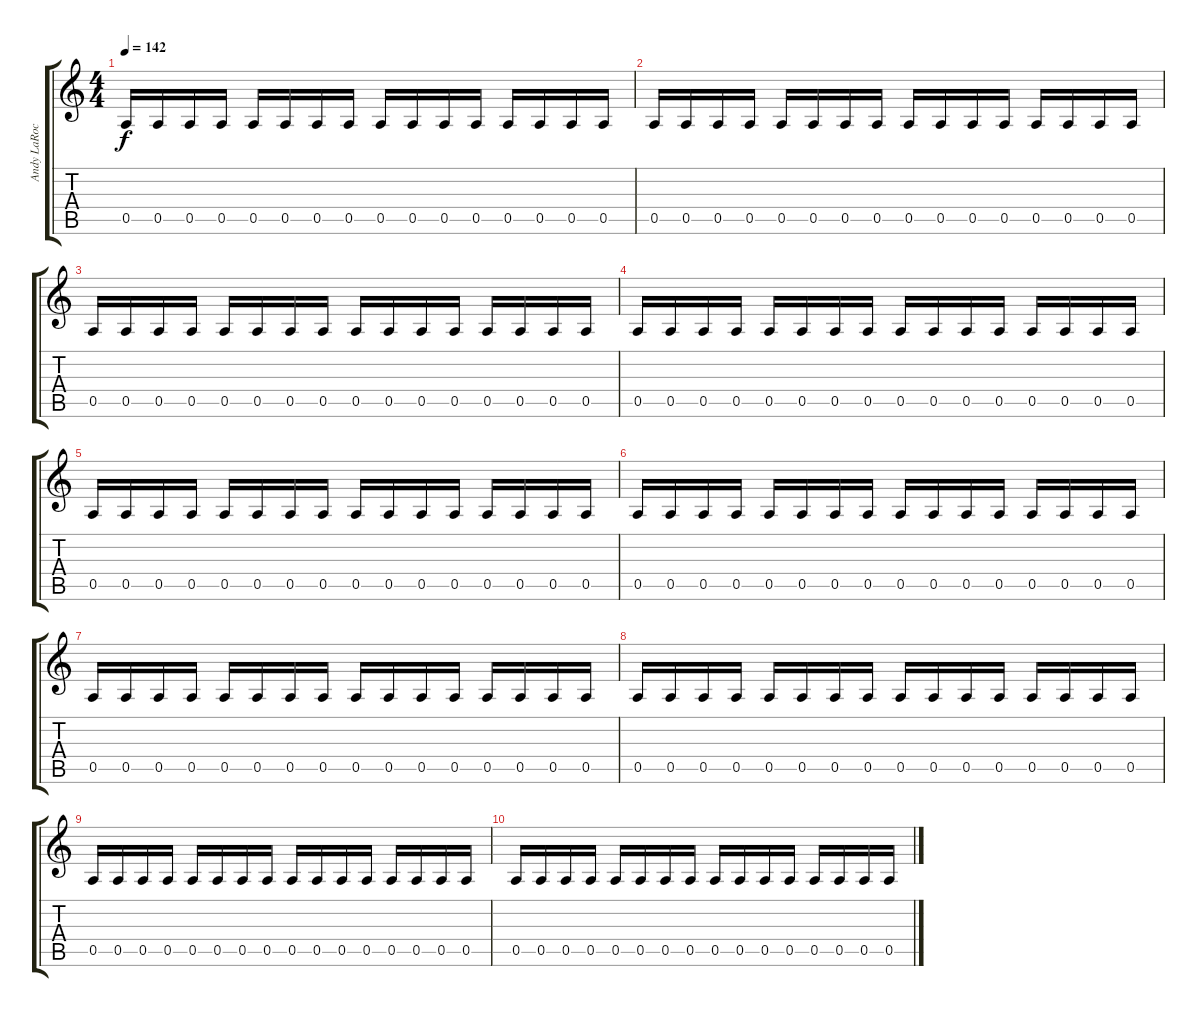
\track ("Andy LaRocque" "Andy LaRoc") {instrument distortionguitar}
\staff {score tabs}
\tuning (E4 B3 G3 D3 A2 E2) {hide}
\ts (4 4)
\tempo 142
\clef g2
\ks c
0.5.16{dy f} 0.5.16 0.5.16 0.5.16 0.5.16 0.5.16 0.5.16 0.5.16 0.5.16 0.5.16 0.5.16 0.5.16 0.5.16 0.5.16 0.5.16 0.5.16 |
0.5.16 0.5.16 0.5.16 0.5.16 0.5.16 0.5.16 0.5.16 0.5.16 0.5.16 0.5.16 0.5.16 0.5.16 0.5.16 0.5.16 0.5.16 0.5.16 |
0.5.16 0.5.16 0.5.16 0.5.16 0.5.16 0.5.16 0.5.16 0.5.16 0.5.16 0.5.16 0.5.16 0.5.16 0.5.16 0.5.16 0.5.16 0.5.16 |
0.5.16 0.5.16 0.5.16 0.5.16 0.5.16 0.5.16 0.5.16 0.5.16 0.5.16 0.5.16 0.5.16 0.5.16 0.5.16 0.5.16 0.5.16 0.5.16 |
0.5.16 0.5.16 0.5.16 0.5.16 0.5.16 0.5.16 0.5.16 0.5.16 0.5.16 0.5.16 0.5.16 0.5.16 0.5.16 0.5.16 0.5.16 0.5.16 |
0.5.16 0.5.16 0.5.16 0.5.16 0.5.16 0.5.16 0.5.16 0.5.16 0.5.16 0.5.16 0.5.16 0.5.16 0.5.16 0.5.16 0.5.16 0.5.16 |
0.5.16 0.5.16 0.5.16 0.5.16 0.5.16 0.5.16 0.5.16 0.5.16 0.5.16 0.5.16 0.5.16 0.5.16 0.5.16 0.5.16 0.5.16 0.5.16 |
0.5.16 0.5.16 0.5.16 0.5.16 0.5.16 0.5.16 0.5.16 0.5.16 0.5.16 0.5.16 0.5.16 0.5.16 0.5.16 0.5.16 0.5.16 0.5.16 |
0.5.16 0.5.16 0.5.16 0.5.16 0.5.16 0.5.16 0.5.16 0.5.16 0.5.16 0.5.16 0.5.16 0.5.16 0.5.16 0.5.16 0.5.16 0.5.16 |
0.5.16 0.5.16 0.5.16 0.5.16 0.5.16 0.5.16 0.5.16 0.5.16 0.5.16 0.5.16 0.5.16 0.5.16 0.5.16 0.5.16 0.5.16 0.5.16
